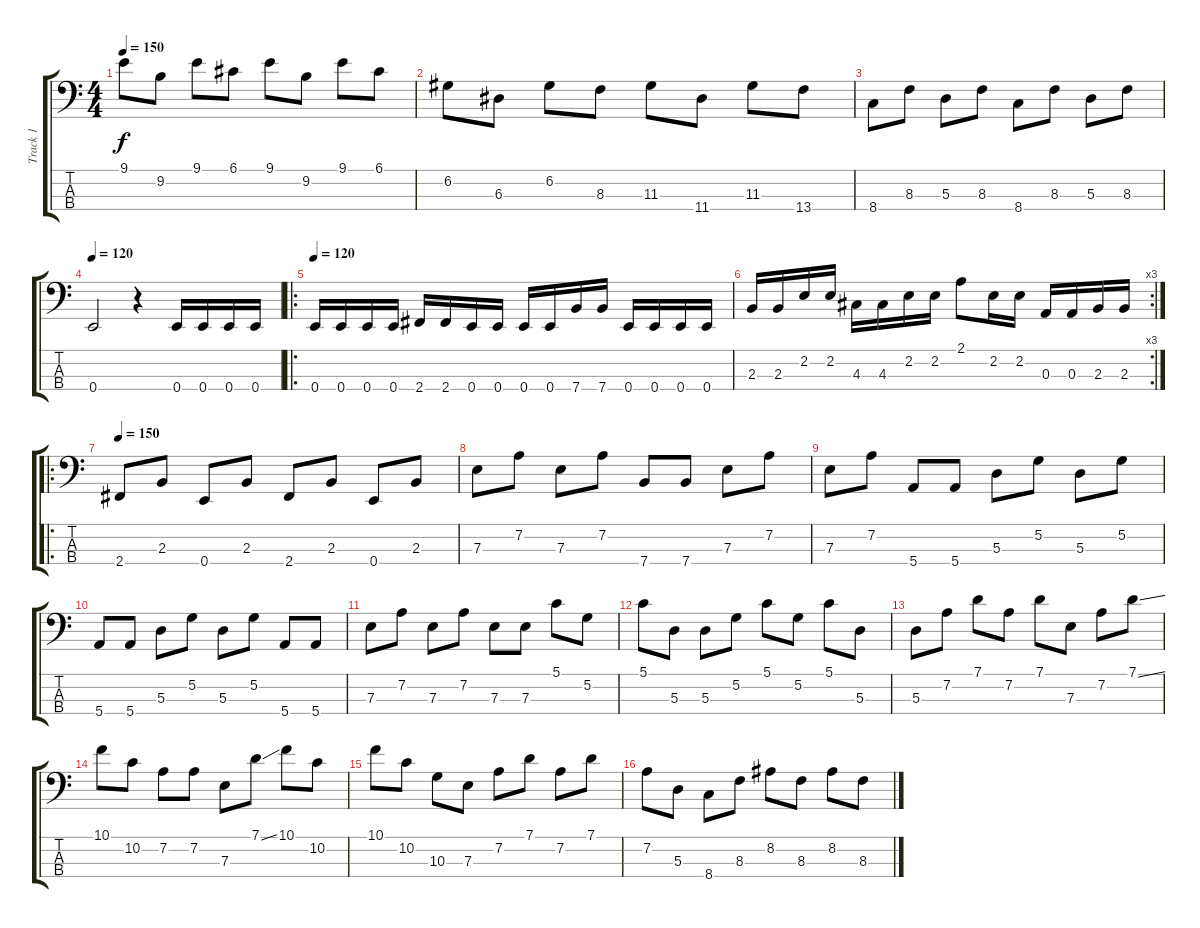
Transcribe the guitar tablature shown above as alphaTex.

\track ("Track 1" "Track 1") {instrument electricbassfinger}
\staff {score tabs}
\tuning (G2 D2 A1 E1) {hide}
\ts (4 4)
\tempo 150
\clef f4
\ks c
9.1.8{dy f} 9.2.8 9.1.8 6.1.8 9.1.8 9.2.8 9.1.8 6.1.8 |
6.2.8 6.3.8 6.2.8 8.3.8 11.3.8 11.4.8 11.3.8 13.4.8 |
8.4.8 8.3.8 5.3.8 8.3.8 8.4.8 8.3.8 5.3.8 8.3.8 |
\tempo 120
0.4.2 r.4 0.4.16 0.4.16 0.4.16 0.4.16 |
\ro
\tempo 120
0.4.16 0.4.16 0.4.16 0.4.16 2.4.16 2.4.16 0.4.16 0.4.16 0.4.16 0.4.16 7.4.16 7.4.16 0.4.16 0.4.16 0.4.16 0.4.16 |
\rc 3
2.3.16 2.3.16 2.2.16 2.2.16 4.3.16 4.3.16 2.2.16 2.2.16 2.1.8 2.2.16 2.2.16 0.3.16 0.3.16 2.3.16 2.3.16 |
\ro
\tempo 150
2.4.8 2.3.8 0.4.8 2.3.8 2.4.8 2.3.8 0.4.8 2.3.8 |
7.3.8 7.2.8 7.3.8 7.2.8 7.4.8 7.4.8 7.3.8 7.2.8 |
7.3.8 7.2.8 5.4.8 5.4.8 5.3.8 5.2.8 5.3.8 5.2.8 |
5.4.8 5.4.8 5.3.8 5.2.8 5.3.8 5.2.8 5.4.8 5.4.8 |
7.3.8 7.2.8 7.3.8 7.2.8 7.3.8 7.3.8 5.1.8 5.2.8 |
5.1.8 5.3.8 5.3.8 5.2.8 5.1.8 5.2.8 5.1.8 5.3.8 |
5.3.8 7.2.8 7.1.8 7.2.8 7.1.8 7.3.8 7.2.8 7.1{ss}.8 |
10.1.8 10.2.8 7.2.8 7.2.8 7.3.8 7.1{ss}.8 10.1.8 10.2.8 |
10.1.8 10.2.8 10.3.8 7.3.8 7.2.8 7.1.8 7.2.8 7.1.8 |
7.2.8 5.3.8 8.4.8 8.3.8 8.2.8 8.3.8 8.2.8 8.3.8
